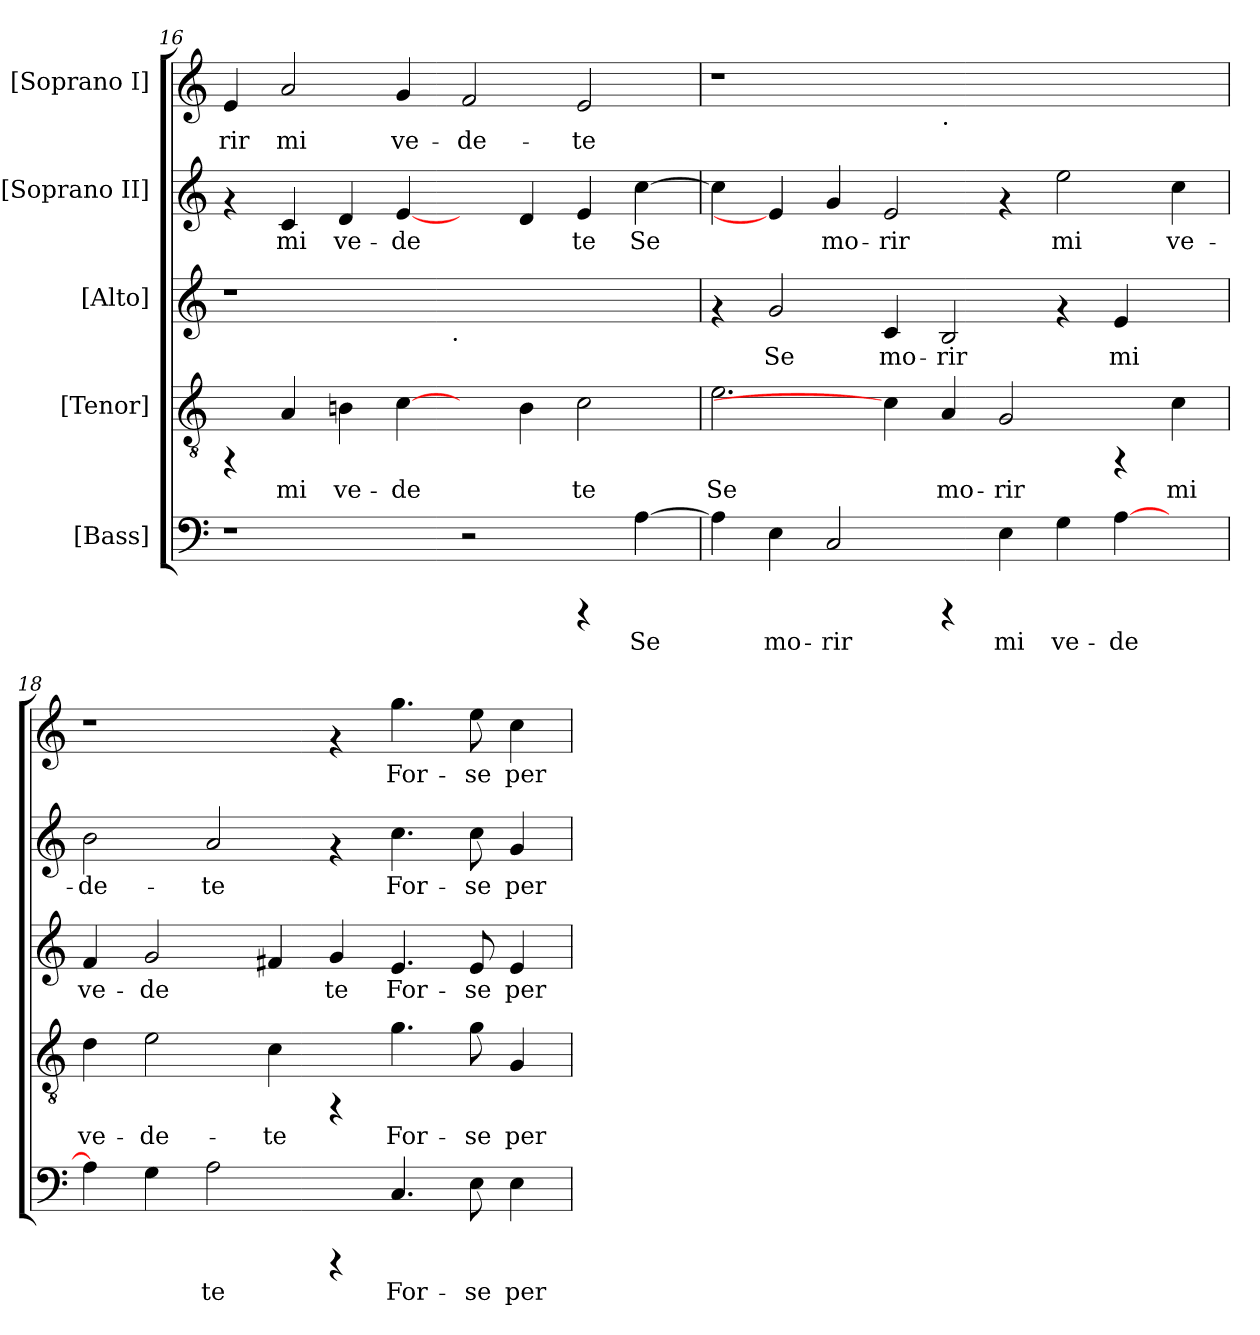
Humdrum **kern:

**kern	**text	**kern	**text	**kern	**text	**kern	**text	**kern	**text
*part5	*part5	*part4	*part4	*part3	*part3	*part2	*part2	*part1	*part1
*staff5	*staff5	*staff4	*staff4	*staff3	*staff3	*staff2	*staff2	*staff1	*staff1
*I"[Bass]	*	*I"[Tenor]	*	*I"[Alto]	*	*I"[Soprano II]	*	*I"[Soprano I]	*
*clefF4	*	*clefGv2	*	*clefG2	*	*clefG2	*	*clefG2	*
*k[]	*	*k[]	*	*k[]	*	*k[]	*	*k[]	*
*C:	*	*C:	*	*C:	*	*C:	*	*C:	*
=16	=16	=16	=16	=16	=16	=16	=16	=16	=16
!	!	!	!	!	!	!	!	!	!LO:LY:b:cj
*	*	*	*	*^	*	*	*	*	*
1r	.	4rFF	.	1r	2ryy	.	4rf	.	4e/	-rir
!	!	!	!LO:LY:b:cj	!	!	!	!	!LO:LY:b:cj	!	!LO:LY:b:cj
.	.	4A/	mi	.	.	.	4c/	mi	2a/	mi
!	!	!	!LO:LY:b:cj	!	!	!	!	!LO:LY:b:cj	!	!
.	.	4Bn\	ve-	.	4ryy	.	4d/	ve-	.	.
!	!	!	!LO:LY:b:cj	!	!	!	!	!LO:LY:b:cj	!	!LO:LY:b:cj
.	.	[4c\	-de-	.	8...ryy	.	[4e/	-de-	4g/	ve-
!	!	!	!	!	!LO:TX:b:t=.	!	!	!	!	!
.	.	.	.	.	1ryy	.	.	.	.	.
!	!	!	!	!	!	!	!	!	!	!LO:LY:b:cj
2r	.	4ryy	.	1ryy	.	.	4ryy	.	2f/	-de-
!	!	!	!LO:LY:b:cj	!	!	!	!	!LO:LY:b:cj	!	!
.	.	4B\	--	.	.	.	4d/	--	.	.
!	!	!	!LO:LY:b:cj	!	!	!	!	!LO:LY:b:cj	!	!LO:LY:b:cj
4rCCC	.	2c\	-te	.	.	.	4e/	-te	2e/	-te
!	!LO:LY:b:cj	!	!	!	!	!	!	!LO:LY:b:cj	!	!
[>4A\	Se	.	.	.	.	.	[>4cc\	Se	.	.
.	.	.	.	.	64ryy	.	.	.	.	.
!!LO:PB:g=z
=17	=17	=17	=17	=17	=17	=17	=17	=17	=17	=17
!	!LO:LY:b:cj	!	!LO:LY:b:cj	!	!	!	!	!LO:LY:b:cj	!	!
*	*	*	*	*v	*v	*	*	*	*	*
4A\]	.	2.e\	Se	4rf	.	4cc\]	.	1r	.
!	!LO:LY:b:cj	!	!	!	!LO:LY:b:cj	!	!	!	!
4E\	mo-	.	.	2g/	Se	4e/]	.	.	.
!	!LO:LY:b:cj	!	!	!	!	!	!LO:LY:b:cj	!	!
2C/	-rir	.	.	.	.	4g/	mo-	.	.
!	!	!	!	!	!LO:LY:b:cj	!	!LO:LY:b:cj	!	!
.	.	4c\]	.	4c/	mo-	2e/	-rir	.	.
!	!	!	!	!	!	!	!	!LO:TX:b:t=.	!
!	!	!	!LO:LY:b:cj	!	!LO:LY:b:cj	!	!	!	!
4rCCC	.	4A/	mo-	2B/	-rir	.	.	1ryy	.
!	!LO:LY:b:cj	!	!LO:LY:b:cj	!	!	!	!	!	!
4E\	mi	2G/	-rir	.	.	4rf	.	.	.
!	!LO:LY:b:cj	!	!	!	!	!	!LO:LY:b:cj	!	!
4G\	ve-	.	.	4rf	.	2ee\	mi	.	.
!	!LO:LY:b:cj	!	!	!	!LO:LY:b:cj	!	!	!	!
[>4A\	-de-	4rFF	.	4e/	mi	.	.	.	.
!	!	!	!LO:LY:b:cj	!	!	!	!LO:LY:b:cj	!	!
4ryy	.	4c\	mi	4ryy	.	4cc\	ve-	4ryy	.
=18	=18	=18	=18	=18	=18	=18	=18	=18	=18
!	!LO:LY:b:cj	!	!LO:LY:b:cj	!	!LO:LY:b:cj	!	!LO:LY:b:cj	!	!
4A\]	--	4d\	ve-	4f/	ve-	2b\	-de-	1r	.
!	!LO:LY:b:cj	!	!LO:LY:b:cj	!	!LO:LY:b:cj	!	!	!	!
4G\	--	2e\	-de-	2g/	-de-	.	.	.	.
!	!LO:LY:b:cj	!	!	!	!	!	!LO:LY:b:cj	!	!
2A\	-te	.	.	.	.	2a/	-te	.	.
!	!	!	!LO:LY:b:cj	!	!LO:LY:b:cj	!	!	!	!
.	.	4c\	-te	4f#X/	--	.	.	.	.
!	!	!	!	!	!LO:LY:b:cj	!	!	!	!
4rCCC	.	4rFF	.	4g/	-te	4rf	.	4rf	.
!	!LO:LY:b:cj	!	!LO:LY:b:cj	!	!LO:LY:b:cj	!	!LO:LY:b:cj	!	!LO:LY:b:cj
4.C/	For-	4.g\	For-	4.e/	For-	4.cc\	For-	4.gg\	For-
!	!LO:LY:b:cj	!	!LO:LY:b:cj	!	!LO:LY:b:cj	!	!LO:LY:b:cj	!	!LO:LY:b:cj
8E\	-se	8g\	-se	8e/	-se	8cc\	-se	8ee\	-se
!	!LO:LY:b:cj	!	!LO:LY:b:cj	!	!LO:LY:b:cj	!	!LO:LY:b:cj	!	!LO:LY:b:cj
4E\	per-	4G/	per-	4e/	per-	4g/	per-	4cc\	per-
=	=	=	=	=	=	=	=	=	=
*-	*-	*-	*-	*-	*-	*-	*-	*-	*-
